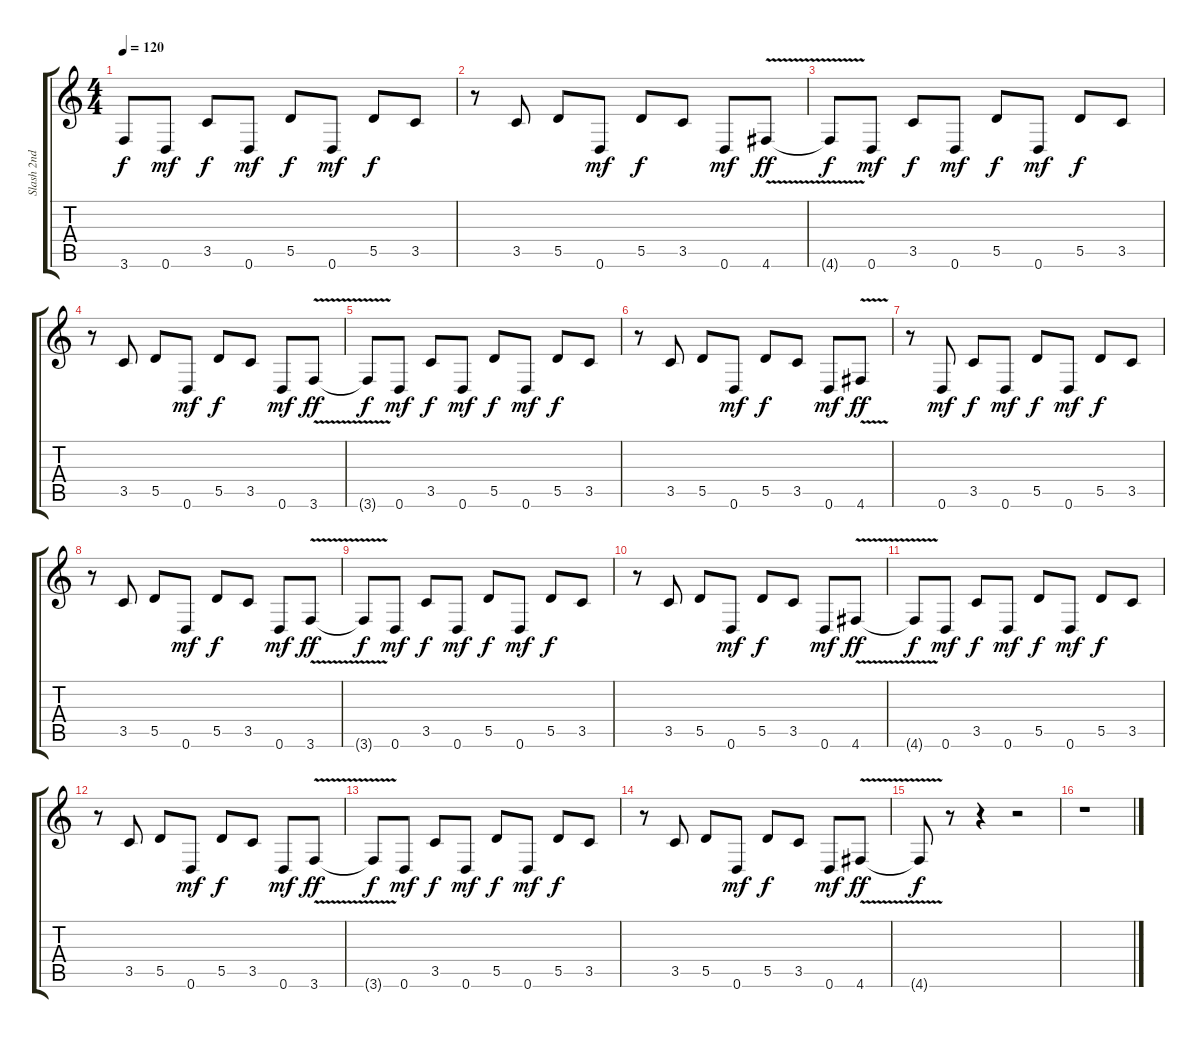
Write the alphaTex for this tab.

\track ("Slash 2nd" "Slash 2nd") {instrument distortionguitar}
\staff {score tabs}
\tuning (E4 B3 G3 D3 A2 D2) {hide}
\ts (4 4)
\tempo 120
\clef g2
\ks c
3.6{t}.8{dy f} 0.6.8{dy mf} 3.5.8{dy f} 0.6.8{dy mf} 5.5.8{dy f} 0.6.8{dy mf} 5.5.8{dy f} 3.5.8 |
r.8 3.5.8 5.5.8 0.6.8{dy mf} 5.5.8{dy f} 3.5.8 0.6.8{dy mf} 4.6{v}.8{dy ff} |
4.6{t}.8{dy f} 0.6.8{dy mf} 3.5.8{dy f} 0.6.8{dy mf} 5.5.8{dy f} 0.6.8{dy mf} 5.5.8{dy f} 3.5.8 |
r.8 3.5.8 5.5.8 0.6.8{dy mf} 5.5.8{dy f} 3.5.8 0.6.8{dy mf} 3.6{v}.8{dy ff} |
3.6{t}.8{dy f} 0.6.8{dy mf} 3.5.8{dy f} 0.6.8{dy mf} 5.5.8{dy f} 0.6.8{dy mf} 5.5.8{dy f} 3.5.8 |
r.8 3.5.8 5.5.8 0.6.8{dy mf} 5.5.8{dy f} 3.5.8 0.6.8{dy mf} 4.6{v}.8{dy ff} |
r.8 0.6.8{dy mf} 3.5.8{dy f} 0.6.8{dy mf} 5.5.8{dy f} 0.6.8{dy mf} 5.5.8{dy f} 3.5.8 |
r.8 3.5.8 5.5.8 0.6.8{dy mf} 5.5.8{dy f} 3.5.8 0.6.8{dy mf} 3.6{v}.8{dy ff} |
3.6{t}.8{dy f} 0.6.8{dy mf} 3.5.8{dy f} 0.6.8{dy mf} 5.5.8{dy f} 0.6.8{dy mf} 5.5.8{dy f} 3.5.8 |
r.8 3.5.8 5.5.8 0.6.8{dy mf} 5.5.8{dy f} 3.5.8 0.6.8{dy mf} 4.6{v}.8{dy ff} |
4.6{t}.8{dy f} 0.6.8{dy mf} 3.5.8{dy f} 0.6.8{dy mf} 5.5.8{dy f} 0.6.8{dy mf} 5.5.8{dy f} 3.5.8 |
r.8 3.5.8 5.5.8 0.6.8{dy mf} 5.5.8{dy f} 3.5.8 0.6.8{dy mf} 3.6{v}.8{dy ff} |
3.6{t}.8{dy f} 0.6.8{dy mf} 3.5.8{dy f} 0.6.8{dy mf} 5.5.8{dy f} 0.6.8{dy mf} 5.5.8{dy f} 3.5.8 |
r.8 3.5.8 5.5.8 0.6.8{dy mf} 5.5.8{dy f} 3.5.8 0.6.8{dy mf} 4.6{v}.8{dy ff} |
4.6{t}.8{dy f} r.8 r.4 r.2 |
r.1
